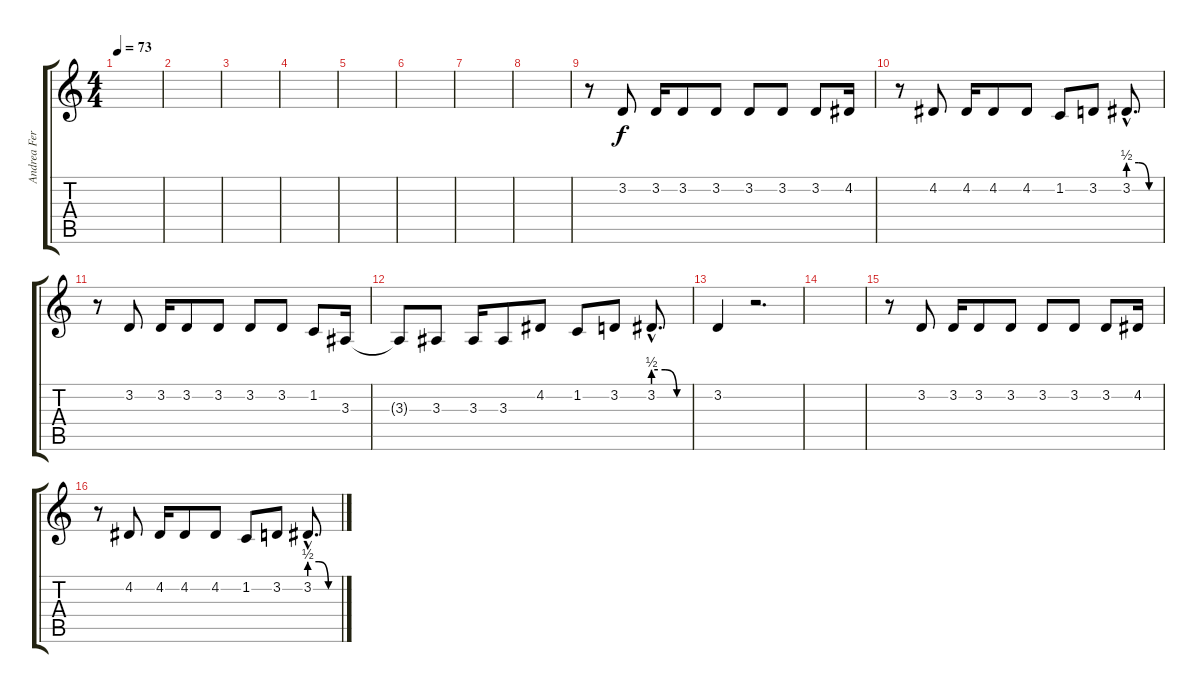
\track ("Andrea Ferro" "Andrea Fer") {instrument oboe}
\staff {score tabs}
\tuning (E4 B3 G3 D3 A2 E2) {hide}
\ts (4 4)
\tempo 73
\clef g2
\ks c
|
|
|
|
|
|
|
|
r.8 3.2.8 3.2.16 3.2.8 3.2.8 3.2.8 3.2.8 3.2.8 4.2.16 |
r.8 4.2.8 4.2.16 4.2.8 4.2.8 1.2.8 3.2.8 3.2{be (custom 0 2 20 2 40 0 60 0) hac}.8{d} |
r.8 3.2.8 3.2.16 3.2.8 3.2.8 3.2.8 3.2.8 1.2.8 3.3.16 |
3.3{t}.8 3.3.8 3.3.16 3.3.8 4.2.8 1.2.8 3.2.8 3.2{be (custom 0 2 20 2 40 0 60 0) hac}.8{d} |
3.2.4 r.2{d} |
|
r.8 3.2.8 3.2.16 3.2.8 3.2.8 3.2.8 3.2.8 3.2.8 4.2.16 |
r.8 4.2.8 4.2.16 4.2.8 4.2.8 1.2.8 3.2.8 3.2{be (custom 0 2 20 2 40 0 60 0) hac}.8{d}
